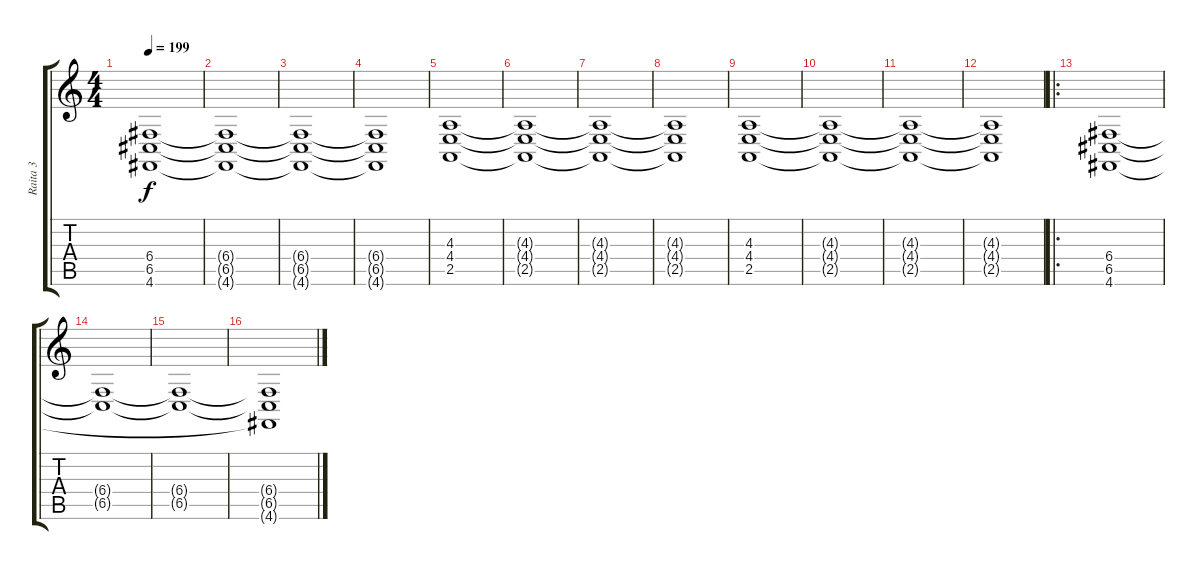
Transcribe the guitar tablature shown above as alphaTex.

\track ("Raita 3" "Raita 3") {instrument stringensemble1}
\staff {score tabs}
\tuning (D4 A3 F3 C3 G2 D2) {hide}
\ts (4 4)
\tempo 199
\clef g2
\ks c
(6.4 6.5 4.6).1{dy f} |
(6.4{t} 6.5{t} 4.6{t}).1 |
(6.4{t} 6.5{t} 4.6{t}).1 |
(6.4{t} 6.5{t} 4.6{t}).1 |
(4.3 4.4 2.5).1 |
(4.3{t} 4.4{t} 2.5{t}).1 |
(4.3{t} 4.4{t} 2.5{t}).1 |
(4.3{t} 4.4{t} 2.5{t}).1 |
(4.3 4.4 2.5).1 |
(4.3{t} 4.4{t} 2.5{t}).1 |
(4.3{t} 4.4{t} 2.5{t}).1 |
(4.3{t} 4.4{t} 2.5{t}).1 |
\ro
(6.4 6.5 4.6).1 |
(6.4{t} 6.5{t}).1 |
(6.4{t} 6.5{t}).1 |
(6.4{t} 6.5{t} 4.6{t}).1
